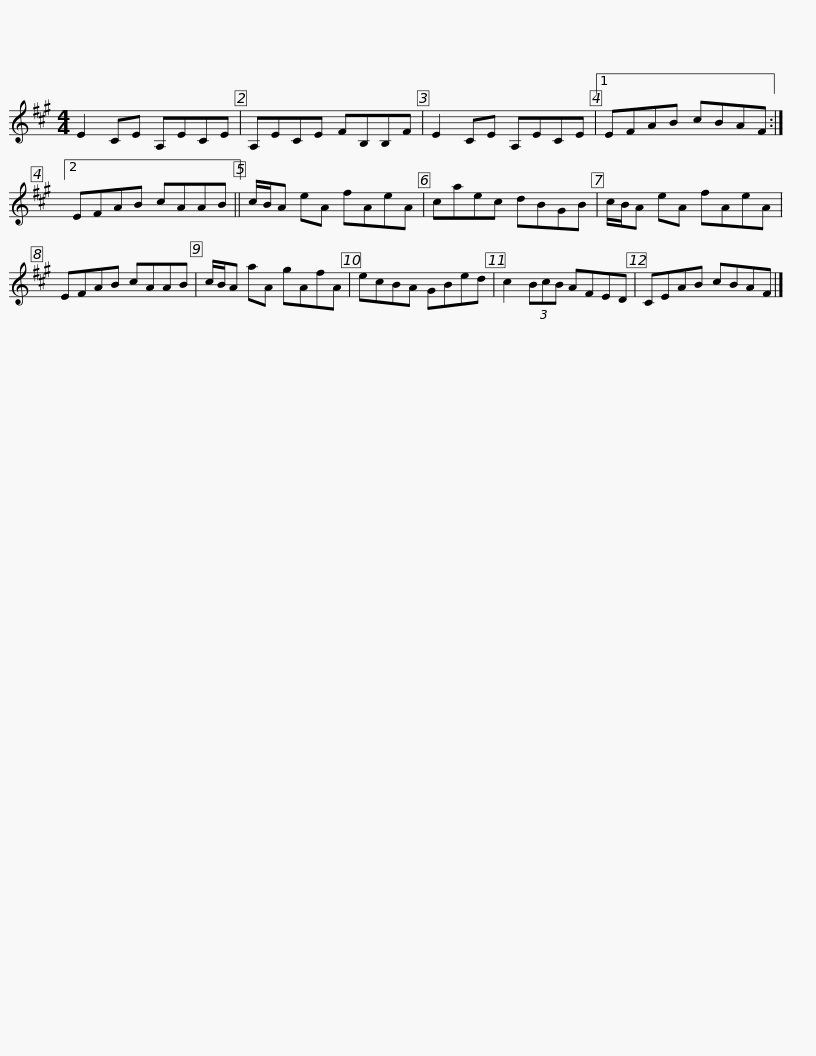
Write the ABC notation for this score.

X:1
L:1/8
M:4/4
I:linebreak $
K:A
V:1 treble
V:1
 E2 CE A,ECE | A,ECE FB,B,F | E2 CE A,ECE |1 EFAB cBAF :|2 EFAB cAAB ||$ %5
 c/B/A eA fAeA | caec dBGB | c/B/A eA fAeA | EFAB cAAB | c/B/A aA gAfA |$ %10
 ecBA GBed | c2 (3BcB AFED | CEAB cBAF |] %13
